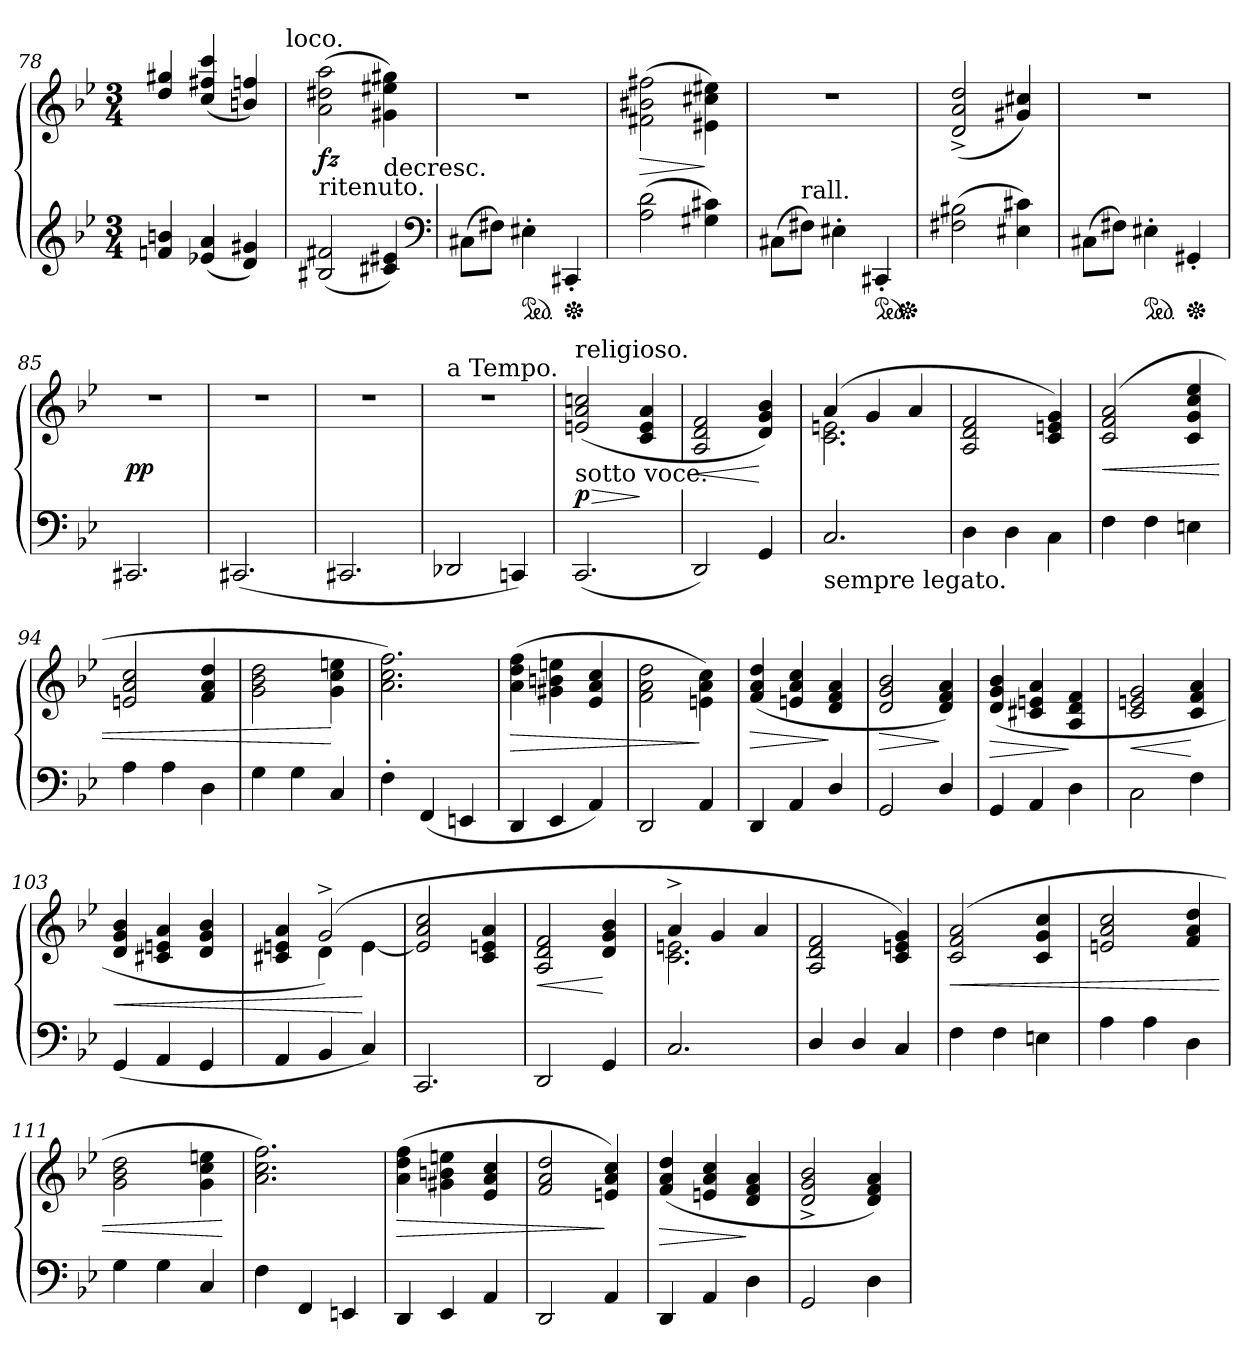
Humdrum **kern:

**kern	**kern	**dynam
*part1	*part1	*part1
*staff2	*staff1	*staff1/2
*clefG2	*clefG2	*
*k[b-e-]	*k[b-e-]	*
*M3/4	*M3/4	*
=78	=78	=78
4fn/ 4bn/	4dd/ 4gg#X/	.
(4e-X/ 4a/	(<4cc/ 4ff#X/ 4ccc/	.
4d/ 4g#X/)	4bn/ 4ffn/)	.
!	!LO:TX:a:t=loco.	!
=79	=79	=79
!	!LO:TX:b:t=ritenuto.	!
!	!	!LO:DY:b
(2B#X 2f#X	(2a 2dd#X 2aa	fz
!	!LO:TX:c:t=decresc.	!
4c#X 4e#X)	4g#X 4ee#X 4gg#X)	.
*clefF4	*	*
=80	=80	=80
(8C#XL	2.rdd	.
8F#XJ)	.	.
*ped	*	*
4E#X'>	.	.
*Xped	*	*
4CC#X'<	.	.
=81	=81	=81
(2A 2d	(2f#X 2b#X 2ff#X	>
4G#X 4c#X)	4e#X\ 4cc#X\ 4ee#X\)	]
=82	=82	=82
(8C#XL	2.rdd	.
!LO:TX:a:t=rall.	!	!
8F#XJ)	.	.
4E#X'>	.	.
*ped	*	*
4CC#X'<	.	.
*Xped	*	*
=83	=83	=83
(2F#X 2B#X	(2d^> 2a^> 2dd^>	.
4E#X 4c#X)	4g#X 4cc#X)	.
=84	=84	=84
(8C#XL	2.rdd	.
8F#XJ)	.	.
*ped	*	*
4E#X'>	.	.
*Xped	*	*
4GG#X'<	.	.
=85	=85	=85
2.CC#X	2.rdd	pp
=86	=86	=86
(2.CC#X	2.rdd	.
=87	=87	=87
2.CC#X	2.rdd	.
=88	=88	=88
!	!LO:TX:a:t=a Tempo.	!
2DD-X	2.r	.
4CCn)	.	.
=89	=89	=89
!	!LO:TX:a:t=religioso.	!
!	!LO:TX:b:t=sotto voce.	!
(2.CC	(2en 2a 2ccn	> p
.	4c 4e 4a	]
=90	=90	=90
2DD)	2A 2d 2f	<
4GG	4d 4g 4b-)	[
=91	=91	=91
*	*^	*
!LO:TX:b:t=sempre legato.	!	!	!
2.C/	(>4a	2.c 2.en	.
.	4g	.	.
.	4a	.	.
*	*v	*v	*
=92	=92	=92
4D	2A 2d 2f	.
4D	.	.
4C\	4c 4en 4g)	.
=93	=93	=93
4F	(>2c 2f 2a	<
4F	.	.
4En	4c 4g 4cc 4ee-	.
=94	=94	=94
4A	2en 2a 2cc	.
4A	.	.
4D	4f 4a 4dd	.
=95	=95	=95
4G	2g 2b- 2dd	.
4G	.	.
4C/	4g 4cc 4een	[
=96	=96	=96
4F'>	2.a 2.cc 2.ff)	.
(4FF	.	.
4EEn	.	.
=97	=97	=97
4DD	(4a 4dd 4ff	>
4EE-	4g#X 4bn 4een	.
4AA)	4e-/ 4a/ 4cc/	.
=98	=98	=98
2DD	2f\ 2a\ 2dd\	.
4AA	4en\ 4a\ 4cc\)	]
=99	=99	=99
4DD	(>4f/ 4a/ 4dd/	>
4AA	4en/ 4a/ 4cc/	.
4D/	4d/ 4f/ 4a/	]
=100	=100	=100
2GG	2d 2g 2b-	>
4D/	4d 4f 4a)	]
=101	=101	=101
4GG	(>4d 4g 4b-	>
4AA	4c#X 4en 4a	.
4D\	4A 4d 4f	]
=102	=102	=102
2C\	2c 2en 2g	<
4F\	4c 4f 4a	[
=103	=103	=103
(<4GG	4d 4g 4b-	<
4AA	4c#X 4en 4a	.
4GG	4d 4g 4b-	.
=104	=104	=104
*	*^	*
4AA	4c#X 4en 4a	4rFyy	.
4BB-	(2g^>)	4d	.
4C)	.	[4e	[
*	*v	*v	*
=105	=105	=105
2.CC	2en] 2a 2cc	.
.	4c 4e 4a	.
=106	=106	=106
2DD	2A 2d 2f	<
4GG	4d 4g 4b-	[
=107	=107	=107
*	*^	*
2.C	4a^>	2.c 2.en	.
.	4g	.	.
.	4a	.	.
*	*v	*v	*
=108	=108	=108
4D/	2A 2d 2f	.
4D/	.	.
4C	4c 4en 4g)	.
=109	=109	=109
4F	(>2c 2f 2a	<
4F	.	.
4En	4c 4g 4cc	.
=110	=110	=110
4A	2en 2a 2cc	.
4A	.	.
4D	4f 4a 4dd	.
=111	=111	=111
4G	2g 2b- 2dd	.
4G	.	.
4C/	4g 4cc 4een	.
.	.	[
=112	=112	=112
4F	2.a 2.cc 2.ff)	.
4FF	.	.
4EEn	.	.
=113	=113	=113
4DD	(4a 4dd 4ff	>
4EE-	4g#X 4bn 4een	.
4AA	4e-/ 4a/ 4cc/	.
=114	=114	=114
2DD	2f/ 2a/ 2dd/	.
4AA	4en/ 4a/ 4cc/)	]
=115	=115	=115
4DD	(4f 4a 4dd	>
4AA	4en 4a 4cc	.
4D\	4d 4f 4a	]
=116	=116	=116
2GG	2d^< 2g^< 2b-^<	.
4D\	4d 4f 4a)	.
=	=	=
*-	*-	*-
